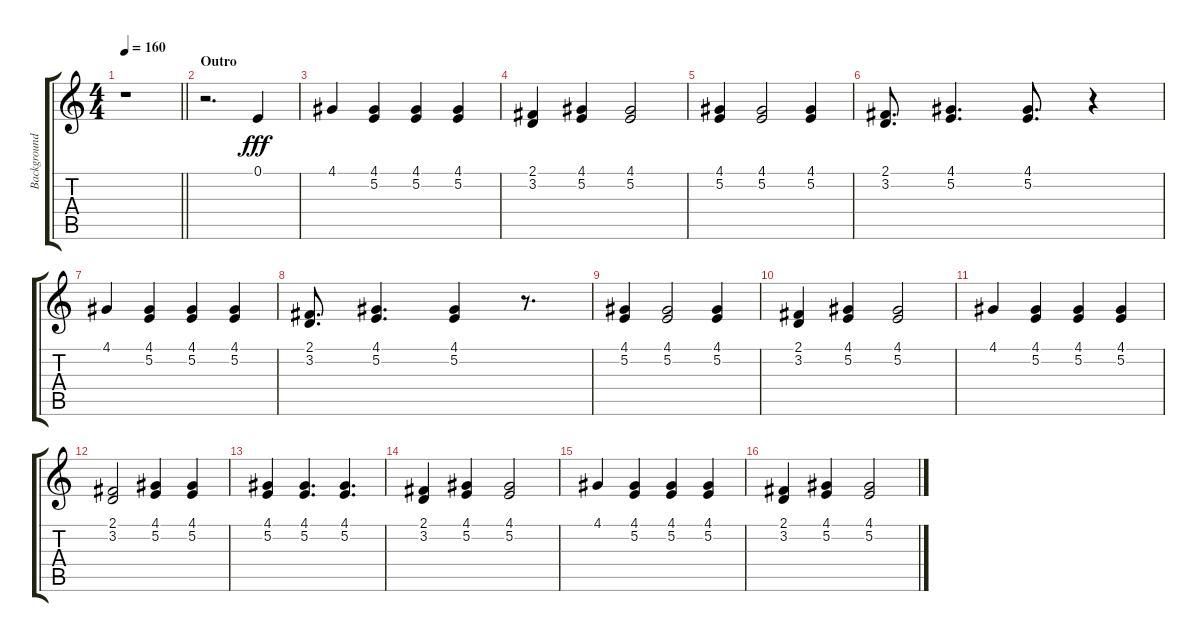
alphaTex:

\track ("Background Vocals" "Background") {instrument choiraahs}
\staff {score tabs}
\tuning (E4 B3 G3 D3 A2 E2) {hide}
\ts (4 4)
\tempo 160
\clef g2
\barLineRight lightlight
\ks c
r.1{dy fff} |
\section ("" "Outro")
r.2{d} 0.1.4 |
4.1.4 (4.1 5.2).4 (4.1 5.2).4 (4.1 5.2).4 |
(2.1 3.2).4 (4.1 5.2).4 (4.1 5.2).2 |
(4.1 5.2).4 (4.1 5.2).2 (4.1 5.2).4 |
(2.1 3.2).8{d} (4.1 5.2).4{d} (4.1 5.2).8{d} r.4 |
4.1.4 (4.1 5.2).4 (4.1 5.2).4 (4.1 5.2).4 |
(2.1 3.2).8{d} (4.1 5.2).4{d} (4.1 5.2).4 r.8{d} |
(4.1 5.2).4 (4.1 5.2).2 (4.1 5.2).4 |
(2.1 3.2).4 (4.1 5.2).4 (4.1 5.2).2 |
4.1.4 (4.1 5.2).4 (4.1 5.2).4 (4.1 5.2).4 |
(2.1 3.2).2 (4.1 5.2).4 (4.1 5.2).4 |
(4.1 5.2).4 (4.1 5.2).4{d} (4.1 5.2).4{d} |
(2.1 3.2).4 (4.1 5.2).4 (4.1 5.2).2 |
4.1.4 (4.1 5.2).4 (4.1 5.2).4 (4.1 5.2).4 |
(2.1 3.2).4 (4.1 5.2).4 (4.1 5.2).2
